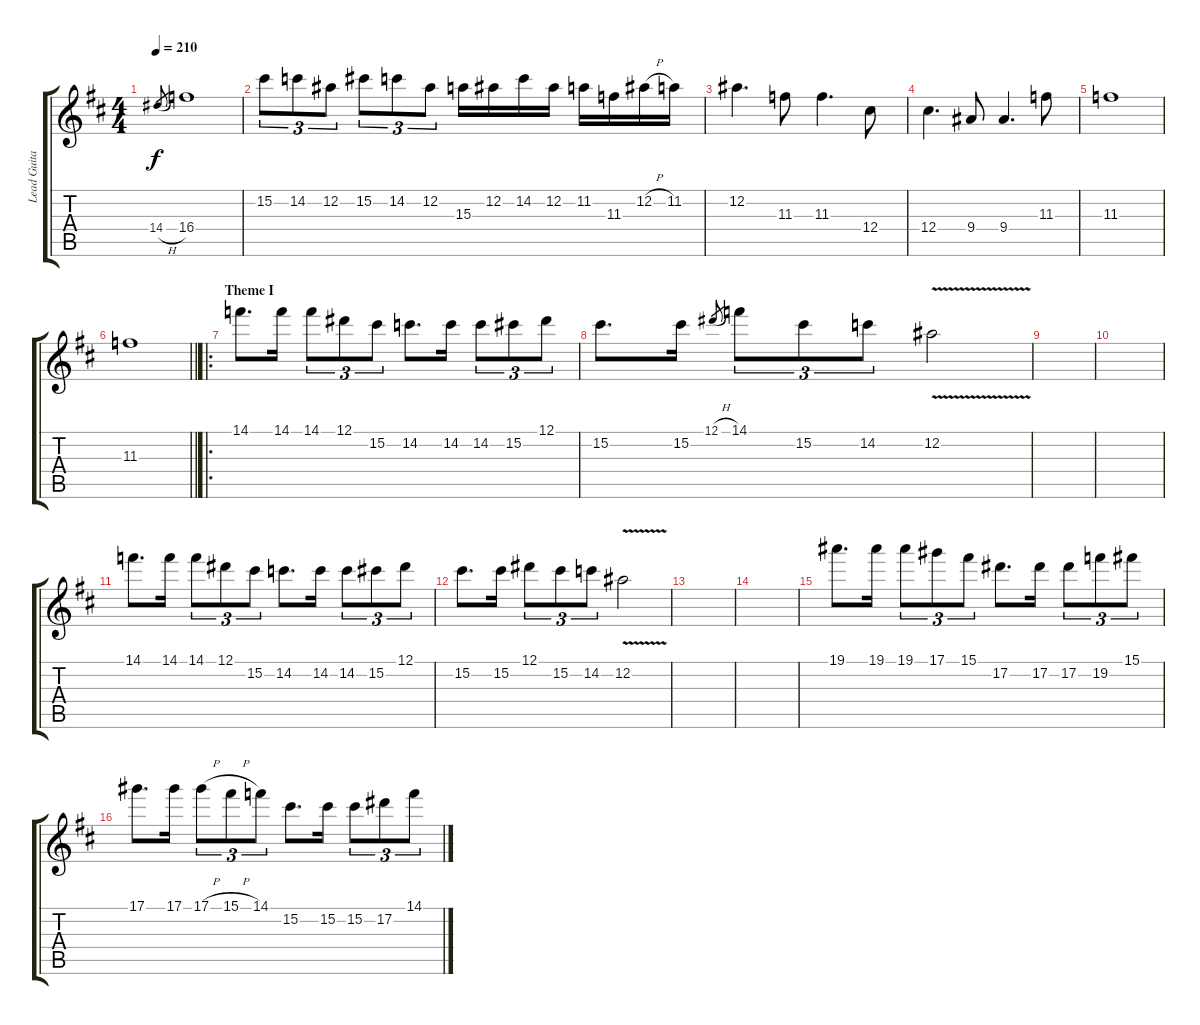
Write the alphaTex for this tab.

\track ("Lead Guitar II (Malmsteen)" "Lead Guita") {instrument distortionguitar}
\staff {score tabs}
\tuning (Eb4 Bb3 Gb3 Db3 Ab2 Eb2) {hide}
\ts (4 4)
\tempo 210
\clef g2
\ks d
14.4{h}.8{gr dy f} 16.4.1 |
15.2.8{tu (3 2)} 14.2.8{tu (3 2)} 12.2.8{tu (3 2)} 15.2.8{tu (3 2)} 14.2.8{tu (3 2)} 12.2.8{tu (3 2)} 15.3.16 12.2.16 14.2.16 12.2.16 11.2.16 11.3.16 12.2{h}.16 11.2.16 |
12.2.4{d} 11.3.8 11.3.4{d} 12.4.8 |
12.4.4{d} 9.4.8 9.4.4{d} 11.3.8 |
11.3.1 |
\barLineRight lightlight
11.3.1 |
\ro
\section ("" "Theme I")
14.1.8{d} 14.1.16 14.1.8{tu (3 2)} 12.1.8{tu (3 2)} 15.2.8{tu (3 2)} 14.2.8{d} 14.2.16 14.2.8{tu (3 2)} 15.2.8{tu (3 2)} 12.1.8{tu (3 2)} |
15.2.8{d} 15.2.16 12.1{h}.8{gr} 14.1.8{tu (3 2)} 15.2.8{tu (3 2)} 14.2.8{tu (3 2)} 12.2{v}.2 |
|
|
14.1.8{d} 14.1.16 14.1.8{tu (3 2)} 12.1.8{tu (3 2)} 15.2.8{tu (3 2)} 14.2.8{d} 14.2.16 14.2.8{tu (3 2)} 15.2.8{tu (3 2)} 12.1.8{tu (3 2)} |
15.2.8{d} 15.2.16 12.1.8{tu (3 2)} 15.2.8{tu (3 2)} 14.2.8{tu (3 2)} 12.2{v}.2 |
|
|
19.1.8{d} 19.1.16 19.1.8{tu (3 2)} 17.1.8{tu (3 2)} 15.1.8{tu (3 2)} 17.2.8{d} 17.2.16 17.2.8{tu (3 2)} 19.2.8{tu (3 2)} 15.1.8{tu (3 2)} |
17.1.8{d} 17.1.16 17.1{h}.8{tu (3 2)} 15.1{h}.8{tu (3 2)} 14.1.8{tu (3 2)} 15.2.8{d} 15.2.16 15.2.8{tu (3 2)} 17.2.8{tu (3 2)} 14.1.8{tu (3 2)}
